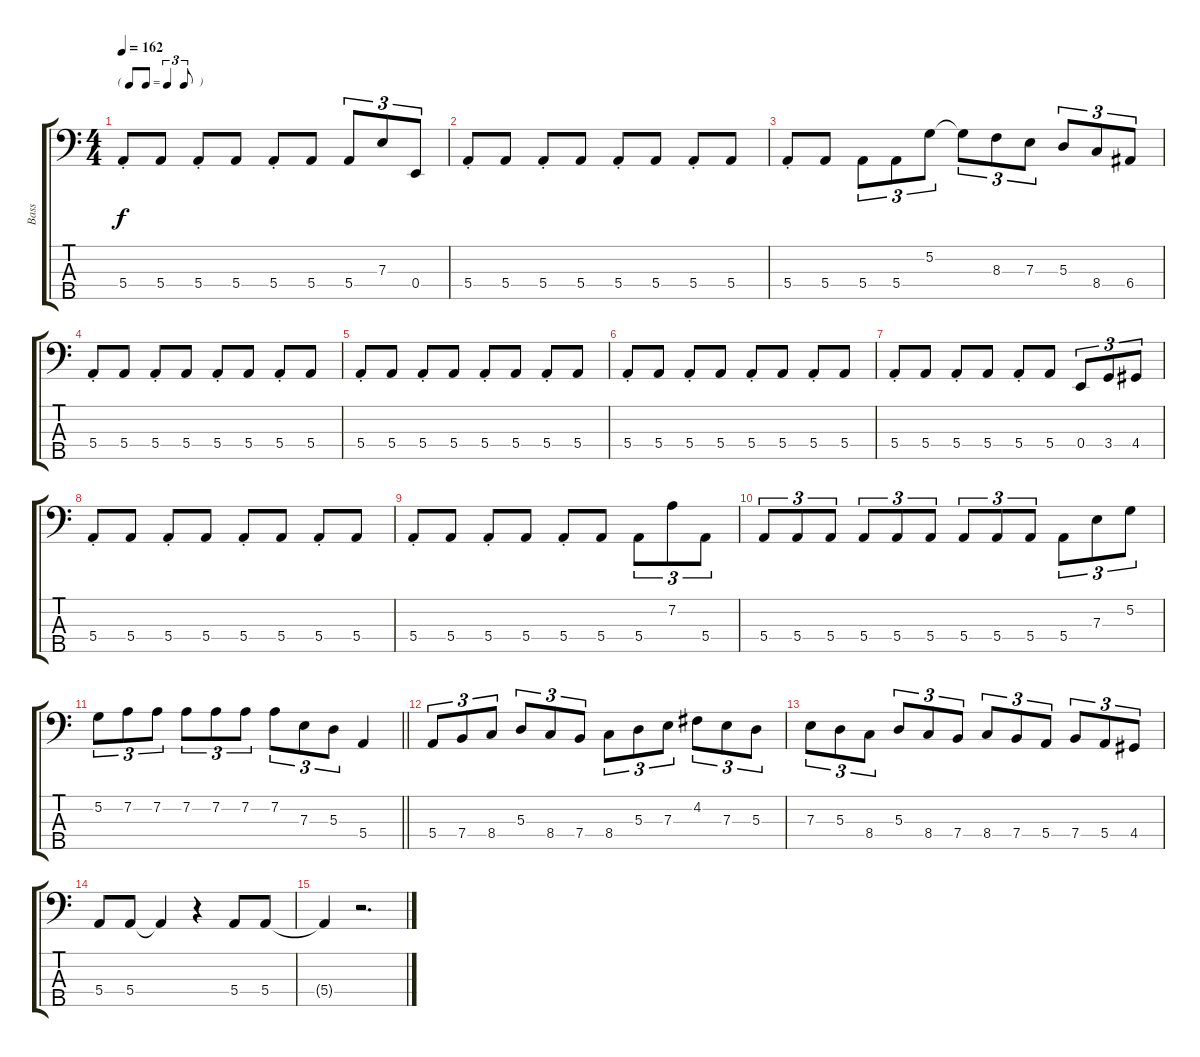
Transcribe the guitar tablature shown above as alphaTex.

\track ("Bass" "Bass") {instrument electricbassfinger}
\staff {score tabs}
\tuning (G2 D2 A1 E1 B0) {hide}
\ts (4 4)
\tf triplet8th
\tempo 162
\clef f4
\ks c
5.4{st}.8{dy f} 5.4.8 5.4{st}.8 5.4.8 5.4{st}.8 5.4.8 5.4.8{tu (3 2)} 7.3.8{tu (3 2)} 0.4.8{tu (3 2)} |
5.4{st}.8 5.4.8 5.4{st}.8 5.4.8 5.4{st}.8 5.4.8 5.4{st}.8 5.4.8 |
5.4{st}.8 5.4.8 5.4.8{tu (3 2)} 5.4.8{tu (3 2)} 5.2.8{tu (3 2)} 5.2{t}.8{tu (3 2)} 8.3.8{tu (3 2)} 7.3.8{tu (3 2)} 5.3.8{tu (3 2)} 8.4.8{tu (3 2)} 6.4.8{tu (3 2)} |
5.4{st}.8 5.4.8 5.4{st}.8 5.4.8 5.4{st}.8 5.4.8 5.4{st}.8 5.4.8 |
5.4{st}.8 5.4.8 5.4{st}.8 5.4.8 5.4{st}.8 5.4.8 5.4{st}.8 5.4.8 |
5.4{st}.8 5.4.8 5.4{st}.8 5.4.8 5.4{st}.8 5.4.8 5.4{st}.8 5.4.8 |
5.4{st}.8 5.4.8 5.4{st}.8 5.4.8 5.4{st}.8 5.4.8 0.4.8{tu (3 2)} 3.4.8{tu (3 2)} 4.4.8{tu (3 2)} |
5.4{st}.8 5.4.8 5.4{st}.8 5.4.8 5.4{st}.8 5.4.8 5.4{st}.8 5.4.8 |
5.4{st}.8 5.4.8 5.4{st}.8 5.4.8 5.4{st}.8 5.4.8 5.4.8{tu (3 2)} 7.2.8{tu (3 2)} 5.4.8{tu (3 2)} |
5.4.8{tu (3 2)} 5.4.8{tu (3 2)} 5.4.8{tu (3 2)} 5.4.8{tu (3 2)} 5.4.8{tu (3 2)} 5.4.8{tu (3 2)} 5.4.8{tu (3 2)} 5.4.8{tu (3 2)} 5.4.8{tu (3 2)} 5.4.8{tu (3 2)} 7.3.8{tu (3 2)} 5.2.8{tu (3 2)} |
\barLineRight lightlight
5.2.8{tu (3 2)} 7.2.8{tu (3 2)} 7.2.8{tu (3 2)} 7.2.8{tu (3 2)} 7.2.8{tu (3 2)} 7.2.8{tu (3 2)} 7.2.8{tu (3 2)} 7.3.8{tu (3 2)} 5.3.8{tu (3 2)} 5.4.4 |
5.4.8{tu (3 2)} 7.4.8{tu (3 2)} 8.4.8{tu (3 2)} 5.3.8{tu (3 2)} 8.4.8{tu (3 2)} 7.4.8{tu (3 2)} 8.4.8{tu (3 2)} 5.3.8{tu (3 2)} 7.3.8{tu (3 2)} 4.2.8{tu (3 2)} 7.3.8{tu (3 2)} 5.3.8{tu (3 2)} |
7.3.8{tu (3 2)} 5.3.8{tu (3 2)} 8.4.8{tu (3 2)} 5.3.8{tu (3 2)} 8.4.8{tu (3 2)} 7.4.8{tu (3 2)} 8.4.8{tu (3 2)} 7.4.8{tu (3 2)} 5.4.8{tu (3 2)} 7.4.8{tu (3 2)} 5.4.8{tu (3 2)} 4.4.8{tu (3 2)} |
5.4.8 5.4.8 5.4{t}.4 r.4 5.4.8 5.4.8 |
5.4{t}.4 r.2{d}
